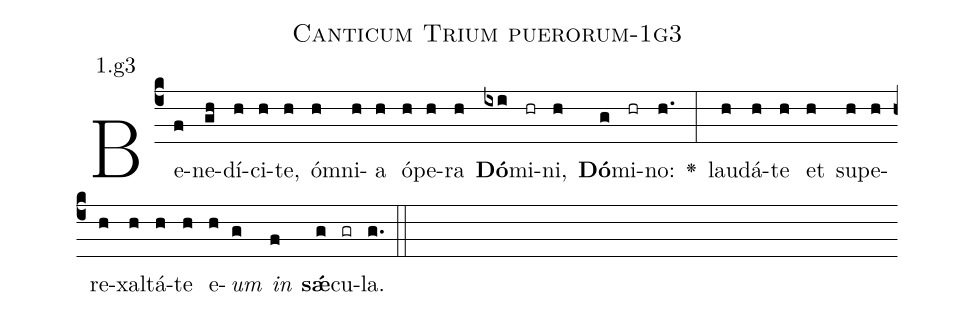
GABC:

name: Canticum Trium puerorum-1g3;
annotation: 1.g3;
%%
(c4)Be(f)ne(gh)dí(h)ci(h)te,(h) óm(h)ni(h)a(h) ó(h)pe(h)ra(h) <b>Dó</b>(ixi)mi(hr)ni,(h) <b>Dó</b>(g)mi(hr)no:(h.) <v>\greheightstar</v>(:) lau(h)dá(h)te(h) et(h) su(h)pe(h)re(h)xal(h)tá(h)te(h) e(h)<i>um</i>(g) <i>in</i>(f) <b>sǽ</b>(g)cu(gr)la.(g.) (::)


%E(h) u(h) o(g) u(f) a(g) e.(g.) (::)
